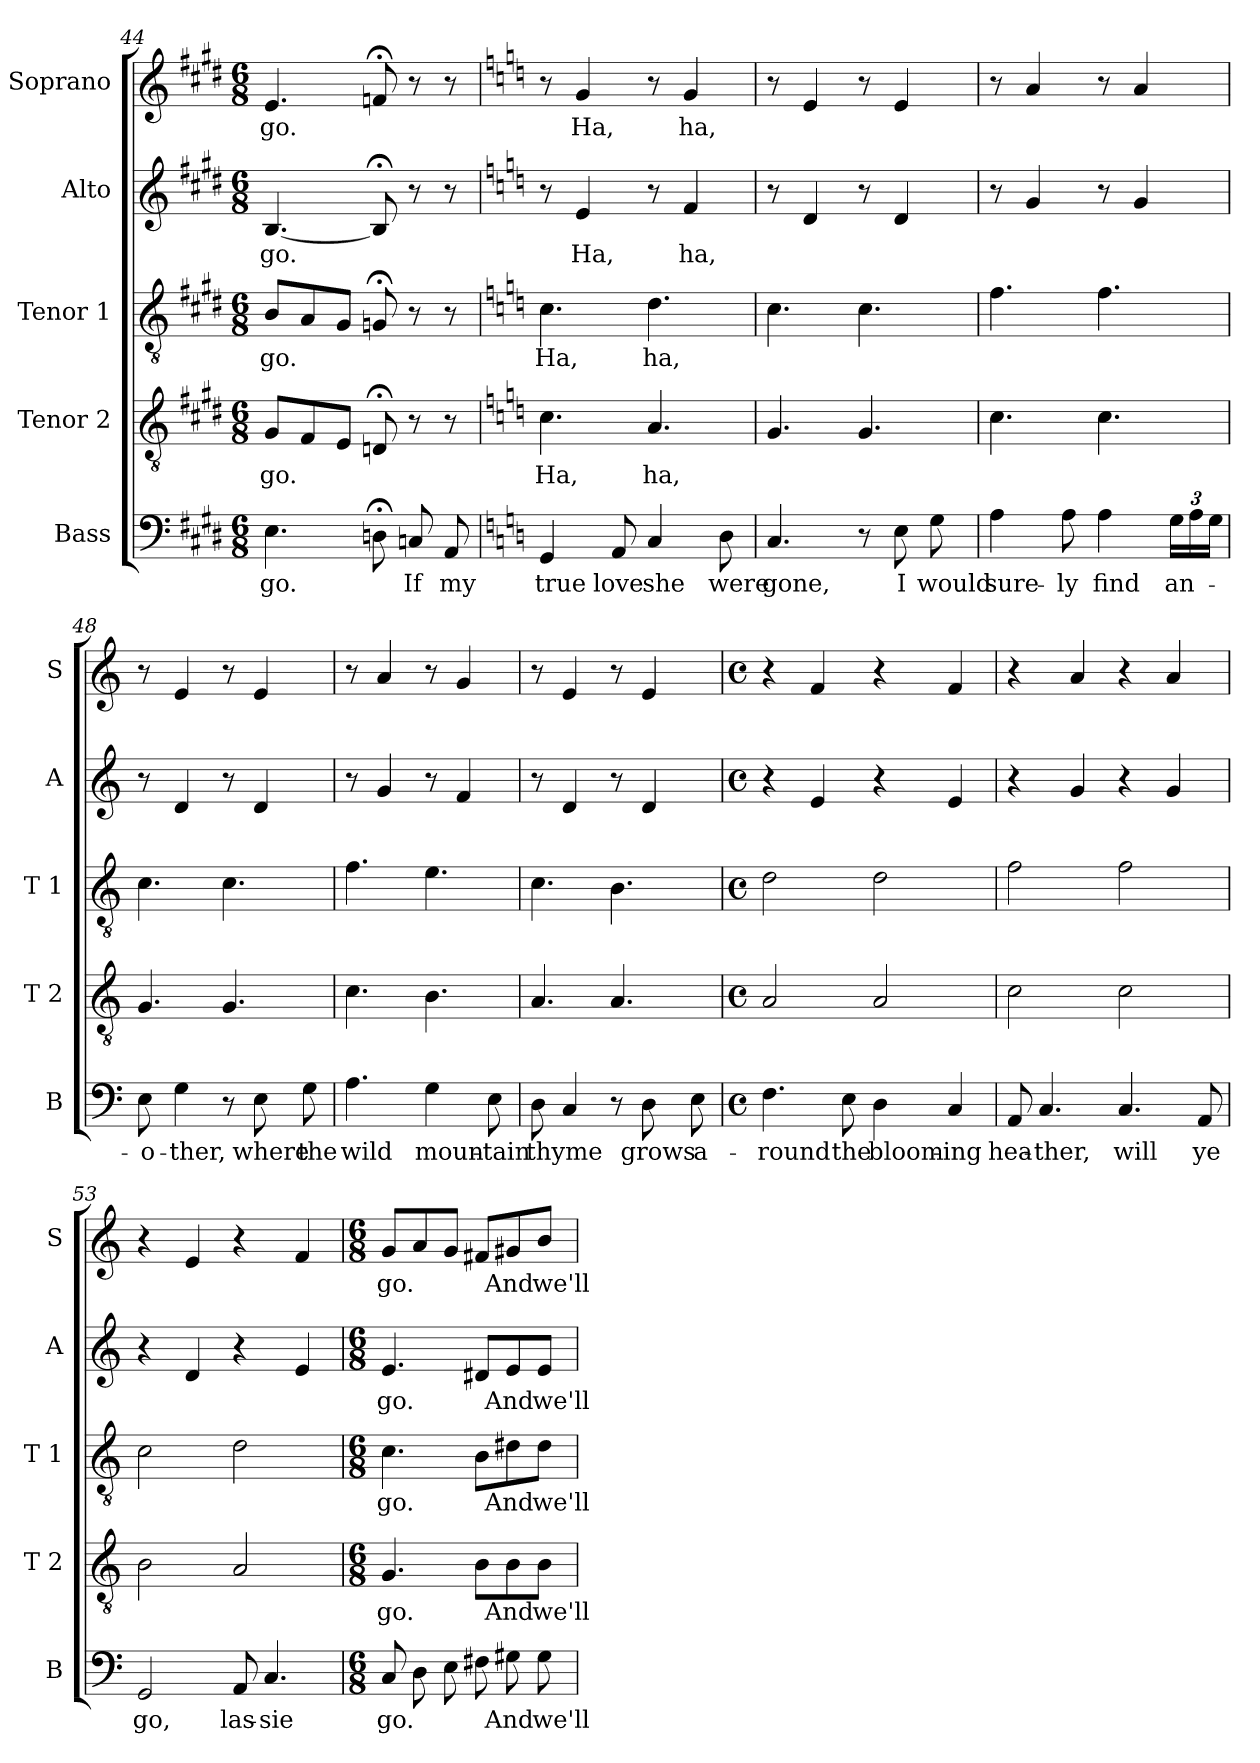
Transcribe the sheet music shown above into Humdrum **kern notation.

**kern	**text	**kern	**text	**kern	**text	**kern	**text	**kern	**text
*part5	*part5	*part4	*part4	*part3	*part3	*part2	*part2	*part1	*part1
*staff5	*staff5	*staff4	*staff4	*staff3	*staff3	*staff2	*staff2	*staff1	*staff1
*I"Bass	*	*I"Tenor 2	*	*I"Tenor 1	*	*I"Alto	*	*I"Soprano	*
*I'B	*	*I'T 2	*	*I'T 1	*	*I'A	*	*I'S	*
!!LO:LB:g=z
*clefF4	*	*clefGv2	*	*clefGv2	*	*clefG2	*	*clefG2	*
*k[f#c#g#d#]	*	*k[f#c#g#d#]	*	*k[f#c#g#d#]	*	*k[f#c#g#d#]	*	*k[f#c#g#d#]	*
*E:	*	*E:	*	*E:	*	*E:	*	*E:	*
*M6/8	*	*M6/8	*	*M6/8	*	*M6/8	*	*M6/8	*
=44	=44	=44	=44	=44	=44	=44	=44	=44	=44
!	!LO:LY:b	!	!LO:LY:b	!	!LO:LY:b	!	!LO:LY:b	!	!LO:LY:b
4.E\	go.	8G#/L	go.	8B/L	go.	[4.B/	go.	4.e/	go.
.	.	8F#/	.	8A/	.	.	.	.	.
.	.	8E/J	.	8G#/J	.	.	.	.	.
8Dn;<\	.	8Dn;</	.	8Gn;</	.	8B;</]	.	8fn;</	.
!	!LO:LY:b	!	!	!	!	!	!	!	!
8Cn/	If	8r	.	8r	.	8r	.	8r	.
!	!LO:LY:b	!	!	!	!	!	!	!	!
8AA/	my	8r	.	8r	.	8r	.	8r	.
=45	=45	=45	=45	=45	=45	=45	=45	=45	=45
*k[]	*	*k[]	*	*k[]	*	*k[]	*	*k[]	*
*C:	*	*C:	*	*C:	*	*C:	*	*C:	*
!	!LO:LY:b	!	!LO:LY:b	!	!LO:LY:b	!	!	!	!
4GG/	true	4.c\	Ha,	4.c\	Ha,	8r	.	8r	.
!	!	!	!	!	!	!	!LO:LY:b	!	!LO:LY:b
.	.	.	.	.	.	4e/	Ha,	4g/	Ha,
!	!LO:LY:b	!	!	!	!	!	!	!	!
8AA/	love	.	.	.	.	.	.	.	.
!	!LO:LY:b	!	!LO:LY:b	!	!LO:LY:b	!	!	!	!
4C/	she	4.A/	ha,	4.d\	ha,	8r	.	8r	.
!	!	!	!	!	!	!	!LO:LY:b	!	!LO:LY:b
.	.	.	.	.	.	4f/	ha,	4g/	ha,
!	!LO:LY:b	!	!	!	!	!	!	!	!
8D\	were	.	.	.	.	.	.	.	.
=46	=46	=46	=46	=46	=46	=46	=46	=46	=46
!	!LO:LY:b	!	!	!	!	!	!	!	!
4.C/	gone,	4.G/	.	4.c\	.	8r	.	8r	.
.	.	.	.	.	.	4d/	.	4e/	.
8r	.	4.G/	.	4.c\	.	8r	.	8r	.
!	!LO:LY:b	!	!	!	!	!	!	!	!
8E\	I	.	.	.	.	4d/	.	4e/	.
!	!LO:LY:b	!	!	!	!	!	!	!	!
8G\	would	.	.	.	.	.	.	.	.
=47	=47	=47	=47	=47	=47	=47	=47	=47	=47
!	!LO:LY:b	!	!	!	!	!	!	!	!
4A\	sure-	4.c\	.	4.f\	.	8r	.	8r	.
.	.	.	.	.	.	4g/	.	4a/	.
!	!LO:LY:b	!	!	!	!	!	!	!	!
8A\	-ly	.	.	.	.	.	.	.	.
!	!LO:LY:b	!	!	!	!	!	!	!	!
4A\	find	4.c\	.	4.f\	.	8r	.	8r	.
.	.	.	.	.	.	4g/	.	4a/	.
!	!LO:LY:b	!	!	!	!	!	!	!	!
24G\LL	an-	.	.	.	.	.	.	.	.
24A\	.	.	.	.	.	.	.	.	.
24G\JJ	.	.	.	.	.	.	.	.	.
=48	=48	=48	=48	=48	=48	=48	=48	=48	=48
!	!LO:LY:b	!	!	!	!	!	!	!	!
8E\	-o-	4.G/	.	4.c\	.	8r	.	8r	.
!	!LO:LY:b	!	!	!	!	!	!	!	!
4G\	-ther,	.	.	.	.	4d/	.	4e/	.
8r	.	4.G/	.	4.c\	.	8r	.	8r	.
!	!LO:LY:b	!	!	!	!	!	!	!	!
8E\	where	.	.	.	.	4d/	.	4e/	.
!	!LO:LY:b	!	!	!	!	!	!	!	!
8G\	the	.	.	.	.	.	.	.	.
!!LO:LB:g=z
=49	=49	=49	=49	=49	=49	=49	=49	=49	=49
!	!LO:LY:b	!	!	!	!	!	!	!	!
4.A\	wild	4.c\	.	4.f\	.	8r	.	8r	.
.	.	.	.	.	.	4g/	.	4a/	.
!	!LO:LY:b	!	!	!	!	!	!	!	!
4G\	moun-	4.B\	.	4.e\	.	8r	.	8r	.
.	.	.	.	.	.	4f/	.	4g/	.
!	!LO:LY:b	!	!	!	!	!	!	!	!
8E\	-tain	.	.	.	.	.	.	.	.
=50	=50	=50	=50	=50	=50	=50	=50	=50	=50
!	!LO:LY:b	!	!	!	!	!	!	!	!
8D\	thyme	4.A/	.	4.c\	.	8r	.	8r	.
4C/	.	.	.	.	.	4d/	.	4e/	.
8r	.	4.A/	.	4.B\	.	8r	.	8r	.
!	!LO:LY:b	!	!	!	!	!	!	!	!
8D\	grows	.	.	.	.	4d/	.	4e/	.
!	!LO:LY:b	!	!	!	!	!	!	!	!
8E\	a-	.	.	.	.	.	.	.	.
=51	=51	=51	=51	=51	=51	=51	=51	=51	=51
*M4/4	*	*M4/4	*	*M4/4	*	*M4/4	*	*M4/4	*
*met(c)	*	*met(c)	*	*met(c)	*	*met(c)	*	*met(c)	*
!	!LO:LY:b	!	!	!	!	!	!	!	!
4.F\	-round	2A/	.	2d\	.	4r	.	4r	.
.	.	.	.	.	.	4e/	.	4f/	.
!	!LO:LY:b	!	!	!	!	!	!	!	!
8E\	the	.	.	.	.	.	.	.	.
!	!LO:LY:b	!	!	!	!	!	!	!	!
4D\	bloom-	2A/	.	2d\	.	4r	.	4r	.
!	!LO:LY:b	!	!	!	!	!	!	!	!
4C/	-ing	.	.	.	.	4e/	.	4f/	.
=52	=52	=52	=52	=52	=52	=52	=52	=52	=52
!	!LO:LY:b	!	!	!	!	!	!	!	!
8AA/	hea-	2c\	.	2f\	.	4r	.	4r	.
!	!LO:LY:b	!	!	!	!	!	!	!	!
4.C/	-ther,	.	.	.	.	.	.	.	.
.	.	.	.	.	.	4g/	.	4a/	.
!	!LO:LY:b	!	!	!	!	!	!	!	!
4.C/	will	2c\	.	2f\	.	4r	.	4r	.
.	.	.	.	.	.	4g/	.	4a/	.
!	!LO:LY:b	!	!	!	!	!	!	!	!
8AA/	ye	.	.	.	.	.	.	.	.
=53	=53	=53	=53	=53	=53	=53	=53	=53	=53
!	!LO:LY:b	!	!	!	!	!	!	!	!
2GG/	go,	2B\	.	2c\	.	4r	.	4r	.
.	.	.	.	.	.	4d/	.	4e/	.
!	!LO:LY:b	!	!	!	!	!	!	!	!
8AA/	las-	2A/	.	2d\	.	4r	.	4r	.
!	!LO:LY:b	!	!	!	!	!	!	!	!
4.C/	-sie	.	.	.	.	.	.	.	.
.	.	.	.	.	.	4e/	.	4f/	.
!!LO:PB:g=z
=54	=54	=54	=54	=54	=54	=54	=54	=54	=54
*M6/8	*	*M6/8	*	*M6/8	*	*M6/8	*	*M6/8	*
!	!LO:LY:b	!	!LO:LY:b	!	!LO:LY:b	!	!LO:LY:b	!	!LO:LY:b
8C/	go.	4.G/	go.	4.c\	go.	4.e/	go.	8g/L	go.
8D\	.	.	.	.	.	.	.	8a/	.
8E\	.	.	.	.	.	.	.	8g/J	.
8F#X\	.	8B\L	.	8B\L	.	8d#X/L	.	8f#X/L	.
!	!LO:LY:b	!	!LO:LY:b	!	!LO:LY:b	!	!LO:LY:b	!	!LO:LY:b
8G#X\	And	8B\	And	8d#X\	And	8e/	And	8g#X/	And
!	!LO:LY:b	!	!LO:LY:b	!	!LO:LY:b	!	!LO:LY:b	!	!LO:LY:b
8G#\	we'll	8B\J	we'll	8d#\J	we'll	8e/J	we'll	8b/J	we'll
=	=	=	=	=	=	=	=	=	=
*-	*-	*-	*-	*-	*-	*-	*-	*-	*-
